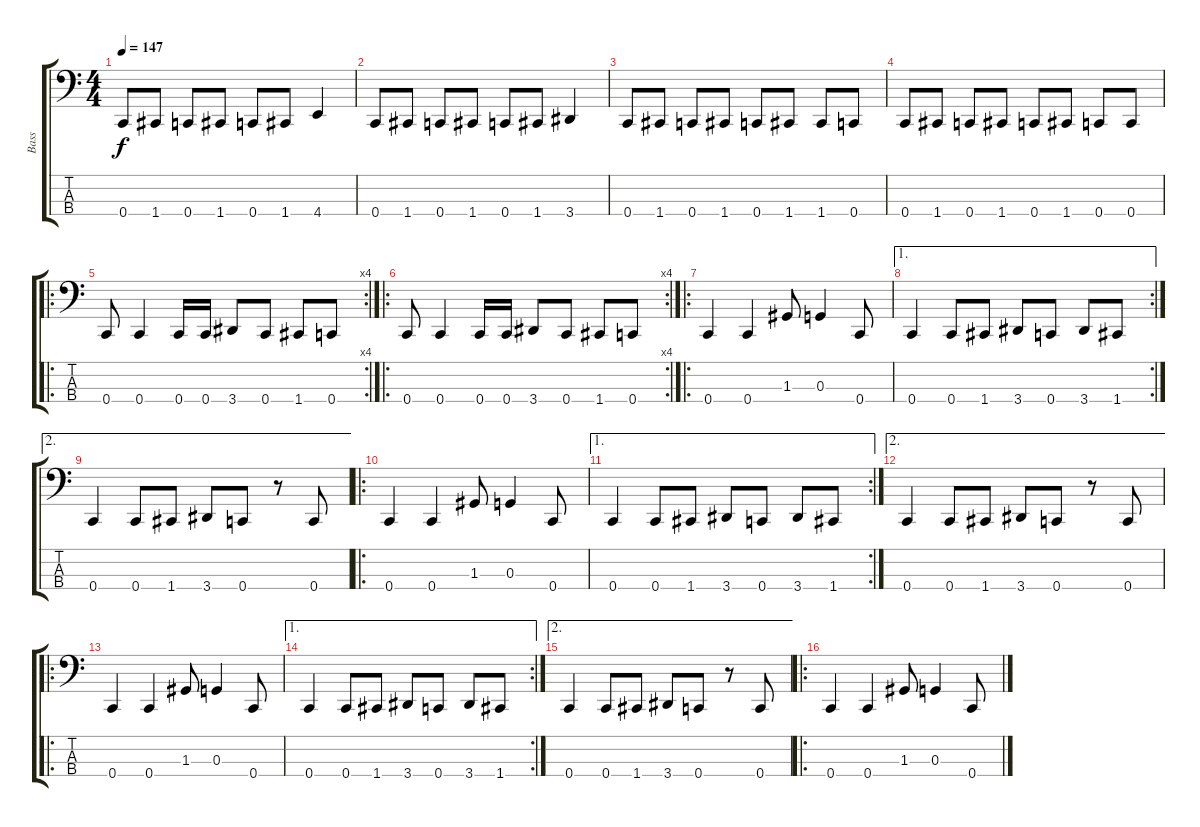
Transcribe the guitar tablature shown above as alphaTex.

\track ("Bass" "Bass") {instrument electricbasspick}
\staff {score tabs}
\tuning (F2 C2 G1 C1) {hide}
\ts (4 4)
\tempo 147
\clef f4
\ks c
0.4.8{dy f} 1.4.8 0.4.8 1.4.8 0.4.8 1.4.8 4.4.4 |
0.4.8 1.4.8 0.4.8 1.4.8 0.4.8 1.4.8 3.4.4 |
0.4.8 1.4.8 0.4.8 1.4.8 0.4.8 1.4.8 1.4.8 0.4.8 |
0.4.8 1.4.8 0.4.8 1.4.8 0.4.8 1.4.8 0.4.8 0.4.8 |
\ro
\rc 4
0.4.8 0.4.4 0.4.16 0.4.16 3.4.8 0.4.8 1.4.8 0.4.8 |
\ro
\rc 4
0.4.8 0.4.4 0.4.16 0.4.16 3.4.8 0.4.8 1.4.8 0.4.8 |
\ro
0.4.4 0.4.4 1.3.8 0.3.4 0.4.8 |
\ae 1
\rc 2
0.4.4 0.4.8 1.4.8 3.4.8 0.4.8 3.4.8 1.4.8 |
\ae 2
0.4.4 0.4.8 1.4.8 3.4.8 0.4.8 r.8 0.4.8 |
\ro
0.4.4 0.4.4 1.3.8 0.3.4 0.4.8 |
\ae 1
\rc 2
0.4.4 0.4.8 1.4.8 3.4.8 0.4.8 3.4.8 1.4.8 |
\ae 2
0.4.4 0.4.8 1.4.8 3.4.8 0.4.8 r.8 0.4.8 |
\ro
0.4.4 0.4.4 1.3.8 0.3.4 0.4.8 |
\ae 1
\rc 2
0.4.4 0.4.8 1.4.8 3.4.8 0.4.8 3.4.8 1.4.8 |
\ae 2
0.4.4 0.4.8 1.4.8 3.4.8 0.4.8 r.8 0.4.8 |
\ro
0.4.4 0.4.4 1.3.8 0.3.4 0.4.8
